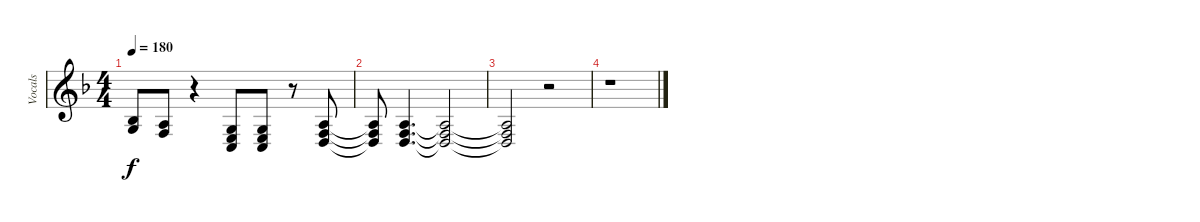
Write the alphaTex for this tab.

\track ("Vocals" "Vocals") {instrument flute}
\staff {score}
\tuning (E4 B3 G3 D3 A2 E2) {hide}
\ts (4 4)
\tempo 180
\clef g2
\ks f
(0.3{t} 8.4{t}).8{dy f} (2.3 3.4).8 r.4 (0.3 2.4 3.5).8 (0.3 2.4 3.5).8 r.8 (2.3 3.4 5.5).8 |
(2.3{t} 3.4{t} 5.5{t}).8 (2.3 0.4 8.5).4{d} (2.3{t} 0.4{t} 8.5{t}).2 |
(2.3{t} 0.4{t} 8.5{t}).2 r.2 |
r.1
